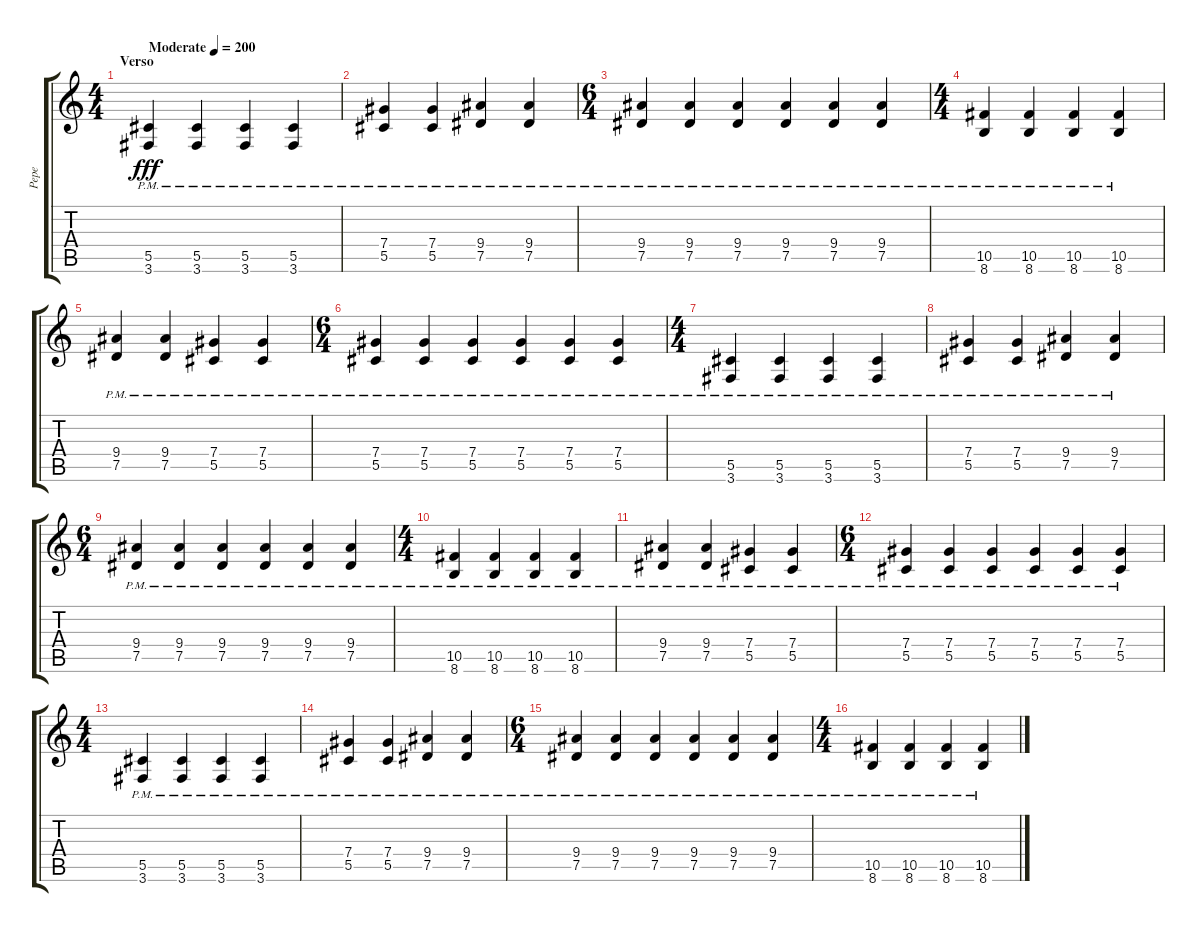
\track ("Pepe" "Pepe") {instrument distortionguitar}
\staff {score tabs}
\tuning (Eb4 Bb3 Gb3 Db3 Ab2 Eb2) {hide}
\ts (4 4)
\section ("" "Verso")
\tempo (200 "Moderate")
\clef g2
\ks c
(5.5{pm} 3.6{pm}).4{dy fff instrument distortionguitar} (5.5{pm} 3.6{pm}).4 (5.5{pm} 3.6{pm}).4 (5.5{pm} 3.6{pm}).4 |
(7.4{pm} 5.5{pm}).4 (7.4{pm} 5.5{pm}).4 (9.4{pm} 7.5{pm}).4 (9.4{pm} 7.5{pm}).4 |
\ts (6 4)
(9.4{pm} 7.5{pm}).4 (9.4{pm} 7.5{pm}).4 (9.4{pm} 7.5{pm}).4 (9.4{pm} 7.5{pm}).4 (9.4{pm} 7.5{pm}).4 (9.4{pm} 7.5{pm}).4 |
\ts (4 4)
(10.5{pm} 8.6{pm}).4 (10.5{pm} 8.6{pm}).4 (10.5{pm} 8.6{pm}).4 (10.5{pm} 8.6{pm}).4 |
(9.4{pm} 7.5{pm}).4 (9.4{pm} 7.5{pm}).4 (7.4{pm} 5.5{pm}).4 (7.4{pm} 5.5{pm}).4 |
\ts (6 4)
(7.4{pm} 5.5{pm}).4 (7.4{pm} 5.5{pm}).4 (7.4{pm} 5.5{pm}).4 (7.4{pm} 5.5{pm}).4 (7.4{pm} 5.5{pm}).4 (7.4{pm} 5.5{pm}).4 |
\ts (4 4)
(5.5{pm} 3.6{pm}).4 (5.5{pm} 3.6{pm}).4 (5.5{pm} 3.6{pm}).4 (5.5{pm} 3.6{pm}).4 |
(7.4{pm} 5.5{pm}).4 (7.4{pm} 5.5{pm}).4 (9.4{pm} 7.5{pm}).4 (9.4{pm} 7.5{pm}).4 |
\ts (6 4)
(9.4{pm} 7.5{pm}).4 (9.4{pm} 7.5{pm}).4 (9.4{pm} 7.5{pm}).4 (9.4{pm} 7.5{pm}).4 (9.4{pm} 7.5{pm}).4 (9.4{pm} 7.5{pm}).4 |
\ts (4 4)
(10.5{pm} 8.6{pm}).4 (10.5{pm} 8.6{pm}).4 (10.5{pm} 8.6{pm}).4 (10.5{pm} 8.6{pm}).4 |
(9.4{pm} 7.5{pm}).4 (9.4{pm} 7.5{pm}).4 (7.4{pm} 5.5{pm}).4 (7.4{pm} 5.5{pm}).4 |
\ts (6 4)
(7.4{pm} 5.5{pm}).4 (7.4{pm} 5.5{pm}).4 (7.4{pm} 5.5{pm}).4 (7.4{pm} 5.5{pm}).4 (7.4{pm} 5.5{pm}).4 (7.4{pm} 5.5{pm}).4 |
\ts (4 4)
(5.5{pm} 3.6{pm}).4 (5.5{pm} 3.6{pm}).4 (5.5{pm} 3.6{pm}).4 (5.5{pm} 3.6{pm}).4 |
(7.4{pm} 5.5{pm}).4 (7.4{pm} 5.5{pm}).4 (9.4{pm} 7.5{pm}).4 (9.4{pm} 7.5{pm}).4 |
\ts (6 4)
(9.4{pm} 7.5{pm}).4 (9.4{pm} 7.5{pm}).4 (9.4{pm} 7.5{pm}).4 (9.4{pm} 7.5{pm}).4 (9.4{pm} 7.5{pm}).4 (9.4{pm} 7.5{pm}).4 |
\ts (4 4)
(10.5{pm} 8.6{pm}).4 (10.5{pm} 8.6{pm}).4 (10.5{pm} 8.6{pm}).4 (10.5{pm} 8.6{pm}).4
